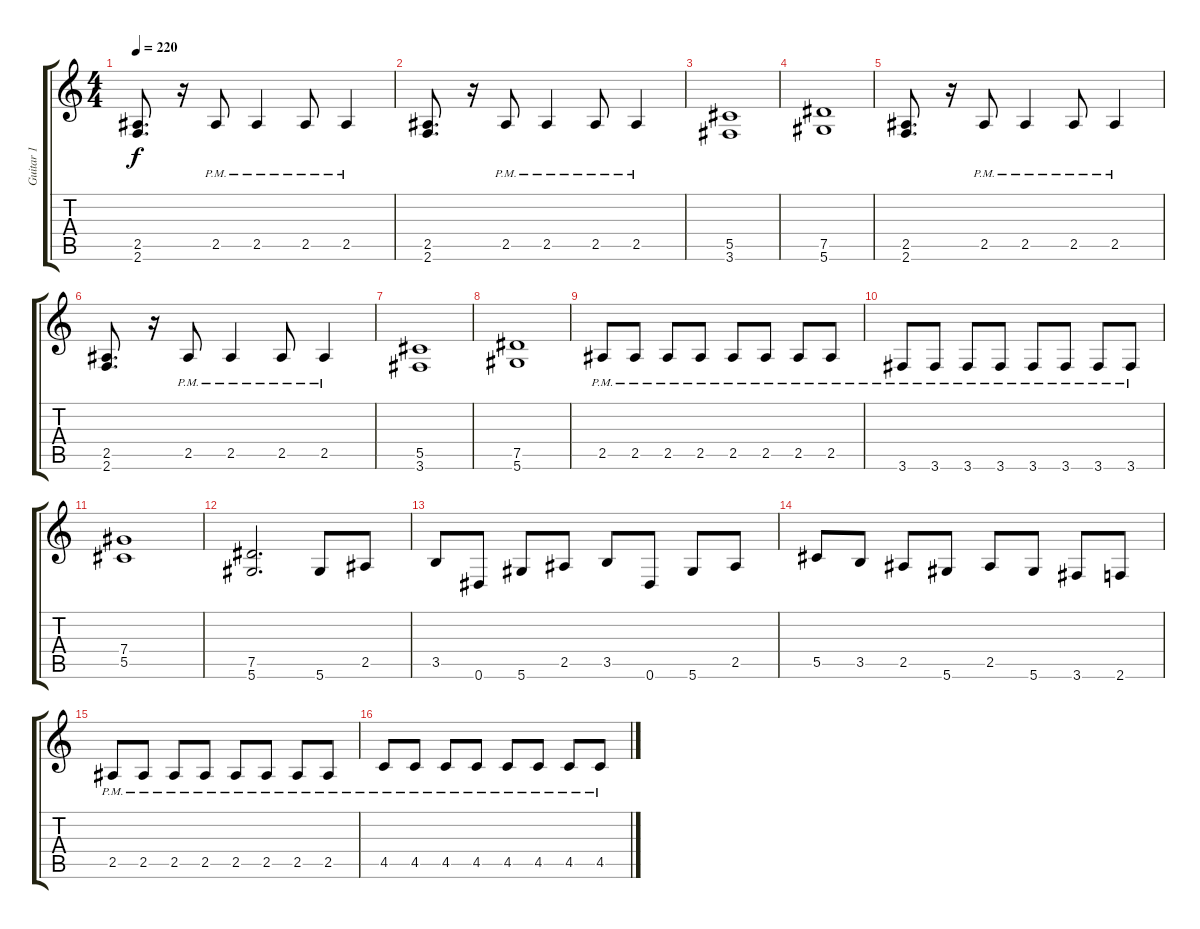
\track ("Guitar 1" "Guitar 1") {instrument distortionguitar}
\staff {score tabs}
\tuning (Eb4 Bb3 Gb3 Db3 Ab2 Eb2) {hide}
\ts (4 4)
\tempo 220
\clef g2
\ks c
(2.5 2.6).8{d dy f instrument distortionguitar} r.16 2.5{pm}.8 2.5{pm}.4 2.5{pm}.8 2.5{pm}.4 |
(2.5 2.6).8{d} r.16 2.5{pm}.8 2.5{pm}.4 2.5{pm}.8 2.5{pm}.4 |
(5.5 3.6).1 |
(7.5 5.6).1 |
(2.5 2.6).8{d} r.16 2.5{pm}.8 2.5{pm}.4 2.5{pm}.8 2.5{pm}.4 |
(2.5 2.6).8{d} r.16 2.5{pm}.8 2.5{pm}.4 2.5{pm}.8 2.5{pm}.4 |
(5.5 3.6).1 |
(7.5 5.6).1 |
2.5{pm}.8 2.5{pm}.8 2.5{pm}.8 2.5{pm}.8 2.5{pm}.8 2.5{pm}.8 2.5{pm}.8 2.5{pm}.8 |
3.6{pm}.8 3.6{pm}.8 3.6{pm}.8 3.6{pm}.8 3.6{pm}.8 3.6{pm}.8 3.6{pm}.8 3.6{pm}.8 |
(7.4 5.5).1 |
(7.5 5.6).2{d} 5.6.8 2.5.8 |
3.5.8 0.6.8 5.6.8 2.5.8 3.5.8 0.6.8 5.6.8 2.5.8 |
5.5.8 3.5.8 2.5.8 5.6.8 2.5.8 5.6.8 3.6.8 2.6.8 |
2.5{pm}.8 2.5{pm}.8 2.5{pm}.8 2.5{pm}.8 2.5{pm}.8 2.5{pm}.8 2.5{pm}.8 2.5{pm}.8 |
4.5{pm}.8 4.5{pm}.8 4.5{pm}.8 4.5{pm}.8 4.5{pm}.8 4.5{pm}.8 4.5{pm}.8 4.5{pm}.8
